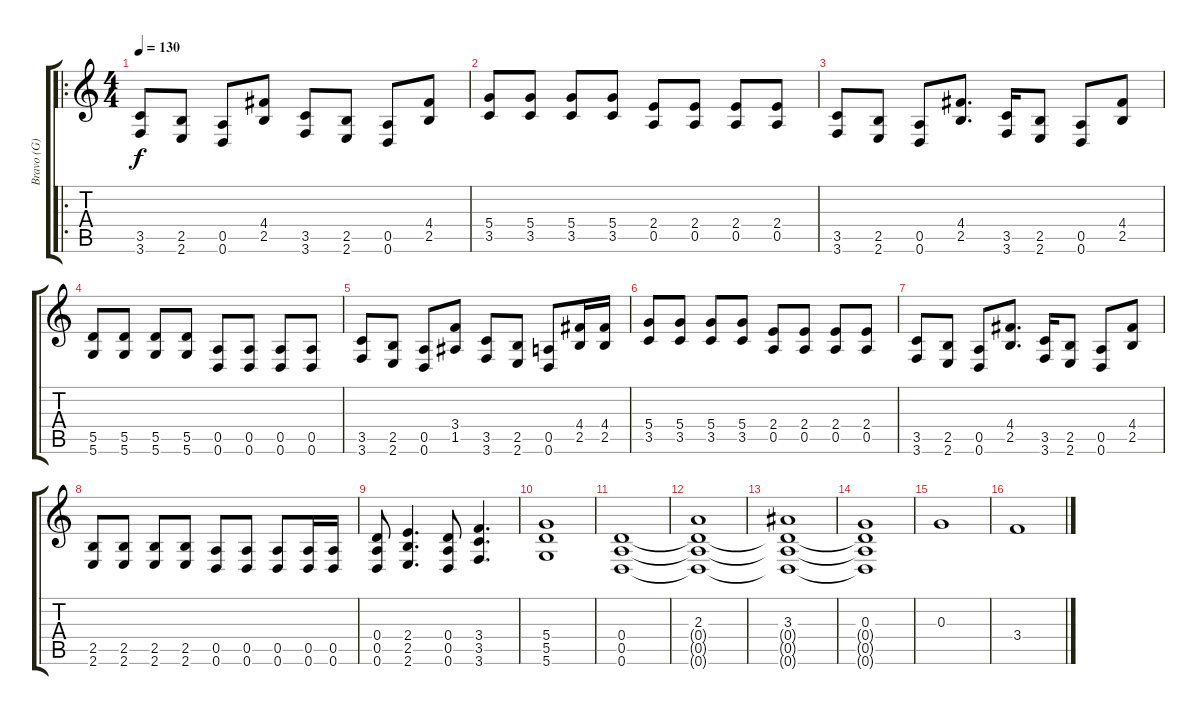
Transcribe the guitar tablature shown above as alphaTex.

\track ("Bravo (G)" "Bravo (G)") {instrument distortionguitar}
\staff {score tabs}
\tuning (E4 B3 G3 D3 A2 D2) {hide}
\ro
\ts (4 4)
\tempo 130
\clef g2
\ks c
(3.5 3.6).8{dy f} (2.5 2.6).8 (0.5 0.6).8 (4.4 2.5).8 (3.5 3.6).8 (2.5 2.6).8 (0.5 0.6).8 (4.4 2.5).8 |
(5.4 3.5).8 (5.4 3.5).8 (5.4 3.5).8 (5.4 3.5).8 (2.4 0.5).8 (2.4 0.5).8 (2.4 0.5).8 (2.4 0.5).8 |
(3.5 3.6).8 (2.5 2.6).8 (0.5 0.6).8 (4.4 2.5).8{d} (3.5 3.6).16 (2.5 2.6).8 (0.5 0.6).8 (4.4 2.5).8 |
(5.5 5.6).8 (5.5 5.6).8 (5.5 5.6).8 (5.5 5.6).8 (0.5 0.6).8 (0.5 0.6).8 (0.5 0.6).8 (0.5 0.6).8 |
(3.5 3.6).8 (2.5 2.6).8 (0.5 0.6).8 (3.4 1.5).8 (3.5 3.6).8 (2.5 2.6).8 (0.5 0.6).8 (4.4 2.5).16 (4.4 2.5).16 |
(5.4 3.5).8 (5.4 3.5).8 (5.4 3.5).8 (5.4 3.5).8 (2.4 0.5).8 (2.4 0.5).8 (2.4 0.5).8 (2.4 0.5).8 |
(3.5 3.6).8 (2.5 2.6).8 (0.5 0.6).8 (4.4 2.5).8{d} (3.5 3.6).16 (2.5 2.6).8 (0.5 0.6).8 (4.4 2.5).8 |
(2.5 2.6).8 (2.5 2.6).8 (2.5 2.6).8 (2.5 2.6).8 (0.5 0.6).8 (0.5 0.6).8 (0.5 0.6).8 (0.5 0.6).16 (0.5 0.6).16 |
(0.4 0.5 0.6).8 (2.4 2.5 2.6).4{d} (0.4 0.5 0.6).8 (3.4 3.5 3.6).4{d} |
(5.4 5.5 5.6).1 |
(0.4 0.5 0.6).1 |
(2.3 0.4{t} 0.5{t} 0.6{t}).1 |
(3.3 0.4{t} 0.5{t} 0.6{t}).1 |
(0.3 0.4{t} 0.5{t} 0.6{t}).1 |
0.3.1 |
3.4.1
